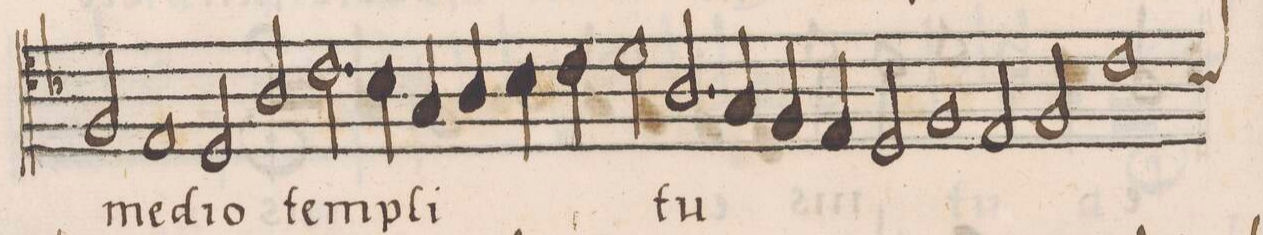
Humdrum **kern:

**kern	**text
*I"ALTVS	*
*clefC4	*
*k[b-]	*
*met(C)	*
*M2/1	*
2F/	.
1E/	me-
=18-	=18-
2D/	-di-
2A/	-o
2.c\	tem-
4B-\	.
=19-	=19-
4G/	-pli
4A/	.
4B-\	.
4c\	.
2d\	.
2.A/	tu-
=20-	=20-
4G/	.
4F/	.
4E/	.
2D/	.
1F/	.
=21-	=21-
2E/	.
2F/	.
*custos:B-	*
1c\	.
=22-	=22-
*-	*-
